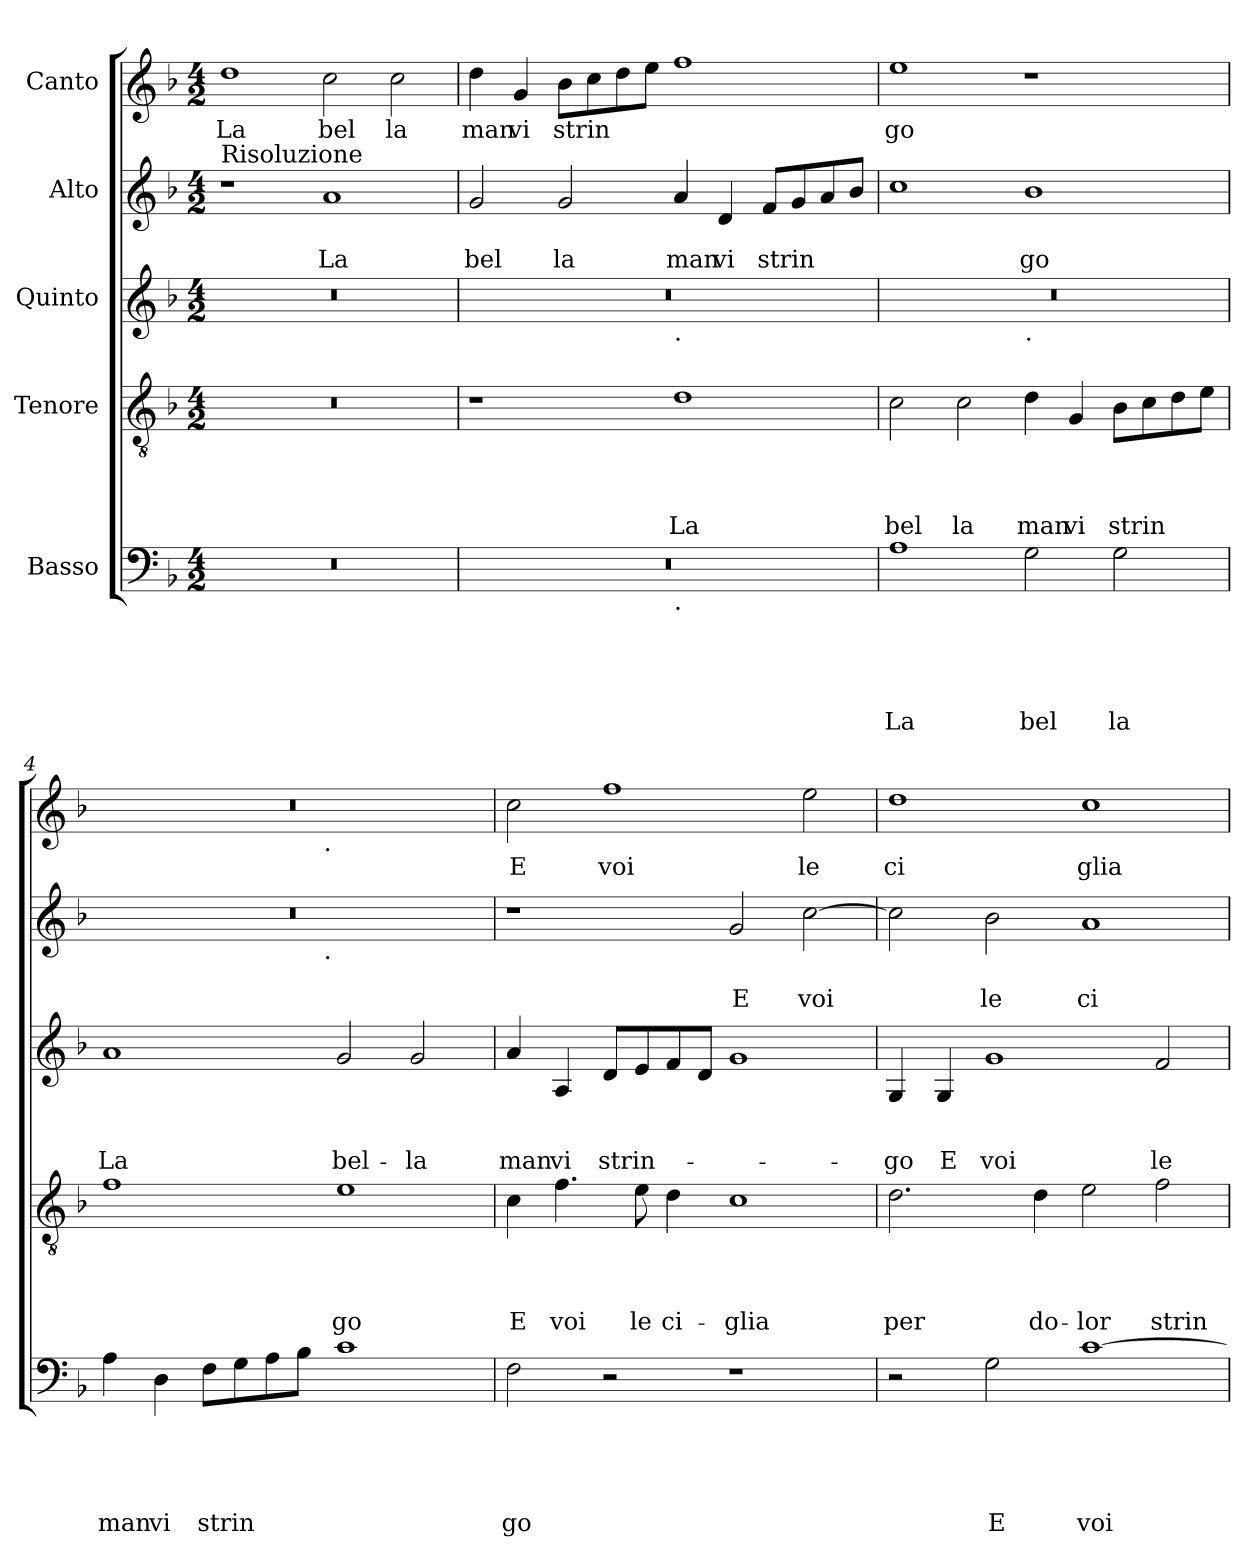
**kern	**text	**text	**text	**text	**text	**kern	**text	**text	**text	**text	**kern	**text	**text	**text	**kern	**text	**text	**kern	**text
*part5	*part5	*part5	*part5	*part5	*part5	*part4	*part4	*part4	*part4	*part4	*part3	*part3	*part3	*part3	*part2	*part2	*part2	*part1	*part1
*staff5	*staff5	*staff5	*staff5	*staff5	*staff5	*staff4	*staff4	*staff4	*staff4	*staff4	*staff3	*staff3	*staff3	*staff3	*staff2	*staff2	*staff2	*staff1	*staff1
*I"Basso	*	*	*	*	*	*I"Tenore	*	*	*	*	*I"Quinto	*	*	*	*I"Alto	*	*	*I"Canto	*
*clefF4	*	*	*	*	*	*clefGv2	*	*	*	*	*clefG2	*	*	*	*clefG2	*	*	*clefG2	*
*k[b-]	*	*	*	*	*	*k[b-]	*	*	*	*	*k[b-]	*	*	*	*k[b-]	*	*	*k[b-]	*
*F:	*	*	*	*	*	*F:	*	*	*	*	*F:	*	*	*	*F:	*	*	*F:	*
*M4/2	*	*	*	*	*	*M4/2	*	*	*	*	*M4/2	*	*	*	*M4/2	*	*	*M4/2	*
=1	=1	=1	=1	=1	=1	=1	=1	=1	=1	=1	=1	=1	=1	=1	=1	=1	=1	=1	=1
!	!	!	!	!	!	!	!	!	!	!	!	!	!	!	!LO:TX:a:t=Risoluzione	!	!	!	!
!	!	!	!	!	!	!	!	!	!	!	!	!	!	!	!	!	!	!	!LO:LY:b
0r	.	.	.	.	.	0r	.	.	.	.	0r	.	.	.	1r	.	.	1dd	La
!	!	!	!	!	!	!	!	!	!	!	!	!	!	!	!	!	!LO:LY:b	!	!LO:LY:b
.	.	.	.	.	.	.	.	.	.	.	.	.	.	.	1a	.	La	2cc\	bel
!	!	!	!	!	!	!	!	!	!	!	!	!	!	!	!	!	!	!	!LO:LY:b
.	.	.	.	.	.	.	.	.	.	.	.	.	.	.	.	.	.	2cc\	la
=2	=2	=2	=2	=2	=2	=2	=2	=2	=2	=2	=2	=2	=2	=2	=2	=2	=2	=2	=2
!	!	!	!	!	!	!	!	!	!	!	!	!	!	!	!	!	!LO:LY:b	!	!LO:LY:b
*^	*	*	*	*	*	*	*	*	*	*	*^	*	*	*	*	*	*	*	*
0r	1ryy	.	.	.	.	.	1r	.	.	.	.	0r	1ryy	.	.	.	2g/	.	bel	4dd\	man
!	!	!	!	!	!	!	!	!	!	!	!	!	!	!	!	!	!	!	!	!	!LO:LY:b
.	.	.	.	.	.	.	.	.	.	.	.	.	.	.	.	.	.	.	.	4g/	vi
!	!	!	!	!	!	!	!	!	!	!	!	!	!	!	!	!	!	!	!LO:LY:b	!	!LO:LY:b
.	.	.	.	.	.	.	.	.	.	.	.	.	.	.	.	.	2g/	.	la	8b-\L	strin
.	.	.	.	.	.	.	.	.	.	.	.	.	.	.	.	.	.	.	.	8cc\	.
.	.	.	.	.	.	.	.	.	.	.	.	.	.	.	.	.	.	.	.	8dd\	.
.	.	.	.	.	.	.	.	.	.	.	.	.	.	.	.	.	.	.	.	8ee\J	.
!	!	!	!	!	!	!	!	!	!	!	!	!	!LO:TX:b:t=.	!	!	!	!	!	!	!	!
!	!LO:TX:b:t=.	!	!	!	!	!	!	!	!	!	!	!	!	!	!	!	!	!	!	!	!
!	!	!	!	!	!	!	!	!	!	!	!LO:LY:b	!	!	!	!	!	!	!	!LO:LY:b	!	!
.	1ryy	.	.	.	.	.	1d	.	.	.	La	.	1ryy	.	.	.	4a/	.	man	1ff	.
!	!	!	!	!	!	!	!	!	!	!	!	!	!	!	!	!	!	!	!LO:LY:b	!	!
.	.	.	.	.	.	.	.	.	.	.	.	.	.	.	.	.	4d/	.	vi	.	.
!	!	!	!	!	!	!	!	!	!	!	!	!	!	!	!	!	!	!	!LO:LY:b	!	!
.	.	.	.	.	.	.	.	.	.	.	.	.	.	.	.	.	8f/L	.	strin	.	.
.	.	.	.	.	.	.	.	.	.	.	.	.	.	.	.	.	8g/	.	.	.	.
.	.	.	.	.	.	.	.	.	.	.	.	.	.	.	.	.	8a/	.	.	.	.
.	.	.	.	.	.	.	.	.	.	.	.	.	.	.	.	.	8b-/J	.	.	.	.
=3	=3	=3	=3	=3	=3	=3	=3	=3	=3	=3	=3	=3	=3	=3	=3	=3	=3	=3	=3	=3	=3
!	!	!	!	!	!	!LO:LY:b	!	!	!	!	!LO:LY:b	!	!	!	!	!	!	!	!	!	!LO:LY:b
*v	*v	*	*	*	*	*	*	*	*	*	*	*	*	*	*	*	*	*	*	*	*
1A	.	.	.	.	La	2c\	.	.	.	bel	0r	1ryy	.	.	.	1cc	.	.	1ee	go
!	!	!	!	!	!	!	!	!	!	!LO:LY:b	!	!	!	!	!	!	!	!	!	!
.	.	.	.	.	.	2c\	.	.	.	la	.	.	.	.	.	.	.	.	.	.
!	!	!	!	!	!	!	!	!	!	!	!	!LO:TX:b:t=.	!	!	!	!	!	!	!	!
!	!	!	!	!	!LO:LY:b	!	!	!	!	!LO:LY:b	!	!	!	!	!	!	!	!LO:LY:b	!	!
2G\	.	.	.	.	bel	4d\	.	.	.	man	.	1ryy	.	.	.	1b-	.	go	1r	.
!	!	!	!	!	!	!	!	!	!	!LO:LY:b	!	!	!	!	!	!	!	!	!	!
.	.	.	.	.	.	4G/	.	.	.	vi	.	.	.	.	.	.	.	.	.	.
!	!	!	!	!	!LO:LY:b	!	!	!	!	!LO:LY:b	!	!	!	!	!	!	!	!	!	!
2G\	.	.	.	.	la	8B-\L	.	.	.	strin	.	.	.	.	.	.	.	.	.	.
.	.	.	.	.	.	8c\	.	.	.	.	.	.	.	.	.	.	.	.	.	.
.	.	.	.	.	.	8d\	.	.	.	.	.	.	.	.	.	.	.	.	.	.
.	.	.	.	.	.	8e\J	.	.	.	.	.	.	.	.	.	.	.	.	.	.
=4	=4	=4	=4	=4	=4	=4	=4	=4	=4	=4	=4	=4	=4	=4	=4	=4	=4	=4	=4	=4
!	!	!	!	!	!LO:LY:b	!	!	!	!	!	!	!	!	!	!LO:LY:b	!	!	!	!	!
*	*	*	*	*	*	*	*	*	*	*	*v	*v	*	*	*	*^	*	*	*^	*
4A\	.	.	.	.	man	1f	.	.	.	.	1a	.	.	La	0r	2ryy	.	.	0r	2ryy	.
!	!	!	!	!	!LO:LY:b	!	!	!	!	!	!	!	!	!	!	!	!	!	!	!	!
4D\	.	.	.	.	vi	.	.	.	.	.	.	.	.	.	.	.	.	.	.	.	.
!	!	!	!	!	!LO:LY:b	!	!	!	!	!	!	!	!	!	!	!	!	!	!	!	!
8F\L	.	.	.	.	strin	.	.	.	.	.	.	.	.	.	.	4...ryy	.	.	.	4...ryy	.
8G\	.	.	.	.	.	.	.	.	.	.	.	.	.	.	.	.	.	.	.	.	.
8A\	.	.	.	.	.	.	.	.	.	.	.	.	.	.	.	.	.	.	.	.	.
8B-\J	.	.	.	.	.	.	.	.	.	.	.	.	.	.	.	.	.	.	.	.	.
!	!	!	!	!	!	!	!	!	!	!	!	!	!	!	!	!	!	!	!	!LO:TX:b:t=.	!
!	!	!	!	!	!	!	!	!	!	!	!	!	!	!	!	!LO:TX:b:t=.	!	!	!	!	!
.	.	.	.	.	.	.	.	.	.	.	.	.	.	.	.	1ryy	.	.	.	1ryy	.
!	!	!	!	!	!	!	!	!	!	!LO:LY:b	!	!	!	!LO:LY:b	!	!	!	!	!	!	!
1c	.	.	.	.	.	1e	.	.	.	go	2g/	.	.	bel-	.	.	.	.	.	.	.
!	!	!	!	!	!	!	!	!	!	!	!	!	!	!LO:LY:b	!	!	!	!	!	!	!
.	.	.	.	.	.	.	.	.	.	.	2g/	.	.	-la	.	.	.	.	.	.	.
.	.	.	.	.	.	.	.	.	.	.	.	.	.	.	.	32ryy	.	.	.	32ryy	.
!!LO:LB:g=z
=5	=5	=5	=5	=5	=5	=5	=5	=5	=5	=5	=5	=5	=5	=5	=5	=5	=5	=5	=5	=5	=5
!	!	!	!	!	!LO:LY:b	!	!	!	!	!LO:LY:b	!	!	!	!LO:LY:b	!	!	!	!	!	!	!LO:LY:b
*	*	*	*	*	*	*	*	*	*	*	*	*	*	*	*v	*v	*	*	*	*	*
*	*	*	*	*	*	*	*	*	*	*	*	*	*	*	*	*	*	*v	*v	*
2F\	.	.	.	.	go	4c\	.	.	.	E	4a/	.	.	man	1r	.	.	2cc\	E
!	!	!	!	!	!	!	!	!	!	!LO:LY:b	!	!	!	!LO:LY:b	!	!	!	!	!
.	.	.	.	.	.	4.f\	.	.	.	voi	4A/	.	.	vi	.	.	.	.	.
!	!	!	!	!	!	!	!	!	!	!	!	!	!	!LO:LY:b	!	!	!	!	!LO:LY:b
2r	.	.	.	.	.	.	.	.	.	.	8d/L	.	.	strin-	.	.	.	1ff	voi
!	!	!	!	!	!	!	!	!	!	!LO:LY:b	!	!	!	!	!	!	!	!	!
.	.	.	.	.	.	8e\	.	.	.	le	8e/	.	.	.	.	.	.	.	.
!	!	!	!	!	!	!	!	!	!	!LO:LY:b	!	!	!	!	!	!	!	!	!
.	.	.	.	.	.	4d\	.	.	.	ci-	8f/	.	.	.	.	.	.	.	.
.	.	.	.	.	.	.	.	.	.	.	8d/J	.	.	.	.	.	.	.	.
!	!	!	!	!	!	!	!	!	!	!LO:LY:b	!	!	!	!	!	!	!LO:LY:b	!	!
1r	.	.	.	.	.	1c	.	.	.	-glia	1g	.	.	.	2g/	.	E	.	.
!	!	!	!	!	!	!	!	!	!	!	!	!	!	!	!	!	!LO:LY:b	!	!LO:LY:b
.	.	.	.	.	.	.	.	.	.	.	.	.	.	.	[>2cc\	.	voi	2ee\	le
=6	=6	=6	=6	=6	=6	=6	=6	=6	=6	=6	=6	=6	=6	=6	=6	=6	=6	=6	=6
!	!	!	!	!	!	!	!	!	!	!LO:LY:b	!	!	!	!LO:LY:b	!	!	!	!	!LO:LY:b
2r	.	.	.	.	.	2.d\	.	.	.	per	4G/	.	.	-go	2cc\]	.	.	1dd	ci
!	!	!	!	!	!	!	!	!	!	!	!	!	!	!LO:LY:b	!	!	!	!	!
.	.	.	.	.	.	.	.	.	.	.	4G/	.	.	E	.	.	.	.	.
!	!	!	!	!	!LO:LY:b	!	!	!	!	!	!	!	!	!LO:LY:b	!	!	!LO:LY:b	!	!
2G\	.	.	.	.	E	.	.	.	.	.	1g	.	.	voi	2b-\	.	le	.	.
!	!	!	!	!	!	!	!	!	!	!LO:LY:b	!	!	!	!	!	!	!	!	!
.	.	.	.	.	.	4d\	.	.	.	do-	.	.	.	.	.	.	.	.	.
!	!	!	!	!	!LO:LY:b	!	!	!	!	!LO:LY:b	!	!	!	!	!	!	!LO:LY:b	!	!LO:LY:b
[>1c	.	.	.	.	voi	2e\	.	.	.	-lor	.	.	.	.	1a	.	ci	1cc	glia
!	!	!	!	!	!	!	!	!	!	!LO:LY:b	!	!	!	!LO:LY:b	!	!	!	!	!
.	.	.	.	.	.	2f\	.	.	.	strin-	2f/	.	.	le	.	.	.	.	.
=	=	=	=	=	=	=	=	=	=	=	=	=	=	=	=	=	=	=	=
*-	*-	*-	*-	*-	*-	*-	*-	*-	*-	*-	*-	*-	*-	*-	*-	*-	*-	*-	*-
